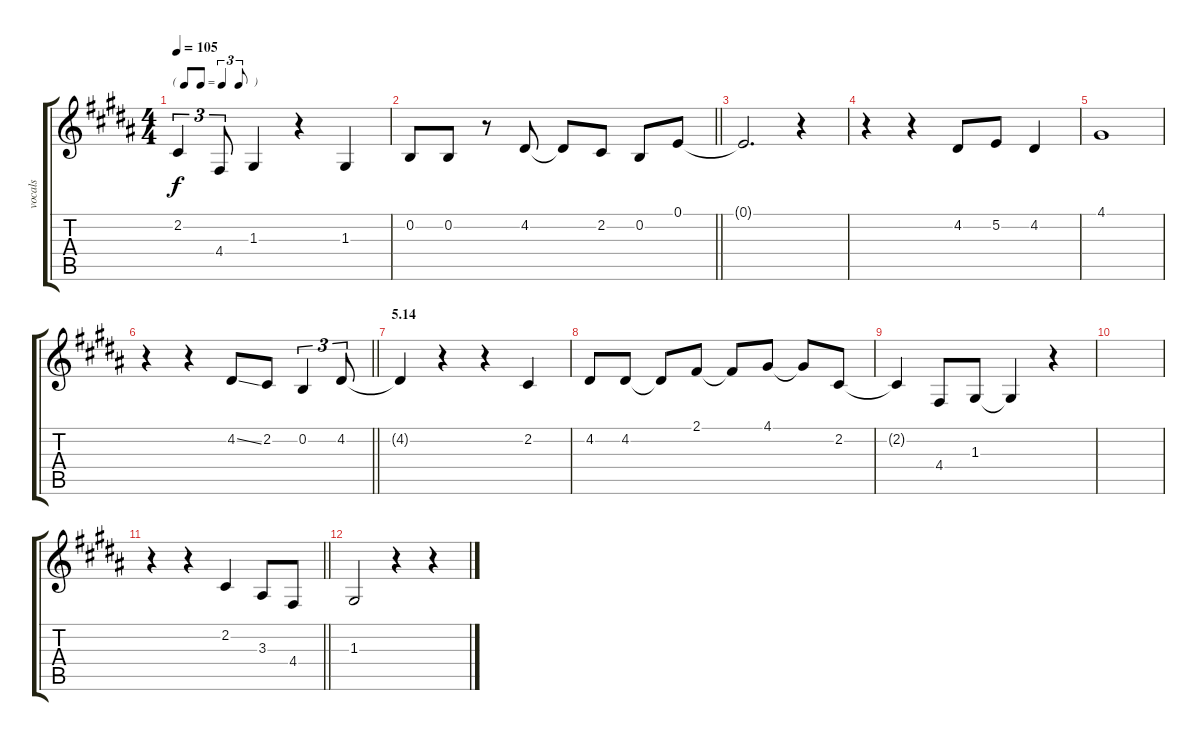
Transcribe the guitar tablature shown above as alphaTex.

\track ("vocals" "vocals") {instrument clarinet}
\staff {score tabs}
\tuning (E4 B3 G3 D3 A2 E2) {hide}
\ts (4 4)
\tf triplet8th
\tempo 105
\clef g2
\ks b
2.2.4{tu (3 2) dy f} 4.4.8{tu (3 2)} 1.3.4 r.4 1.3.4 |
\barLineRight lightlight
0.2.8 0.2.8 r.8 4.2.8 4.2{t}.8 2.2.8 0.2.8 0.1.8 |
0.1{t}.2{d} r.4 |
r.4 r.4 4.2.8 5.2.8 4.2.4 |
4.1.1{volume 6} |
\barLineRight lightlight
r.4 r.4{volume 16} 4.2{ss}.8 2.2.8 0.2.4{tu (3 2)} 4.2.8{tu (3 2)} |
\section ("" "5.14")
4.2{t}.4 r.4 r.4 2.2.4 |
4.2.8 4.2.8 4.2{t}.8 2.1.8 2.1{t}.8 4.1.8 4.1{t}.8 2.2.8 |
2.2{t}.4 4.4.8 1.3.8 1.3{t}.4 r.4 |
|
\barLineRight lightlight
r.4 r.4 2.2.4 3.3.8 4.4.8 |
1.3.2 r.4 r.4
